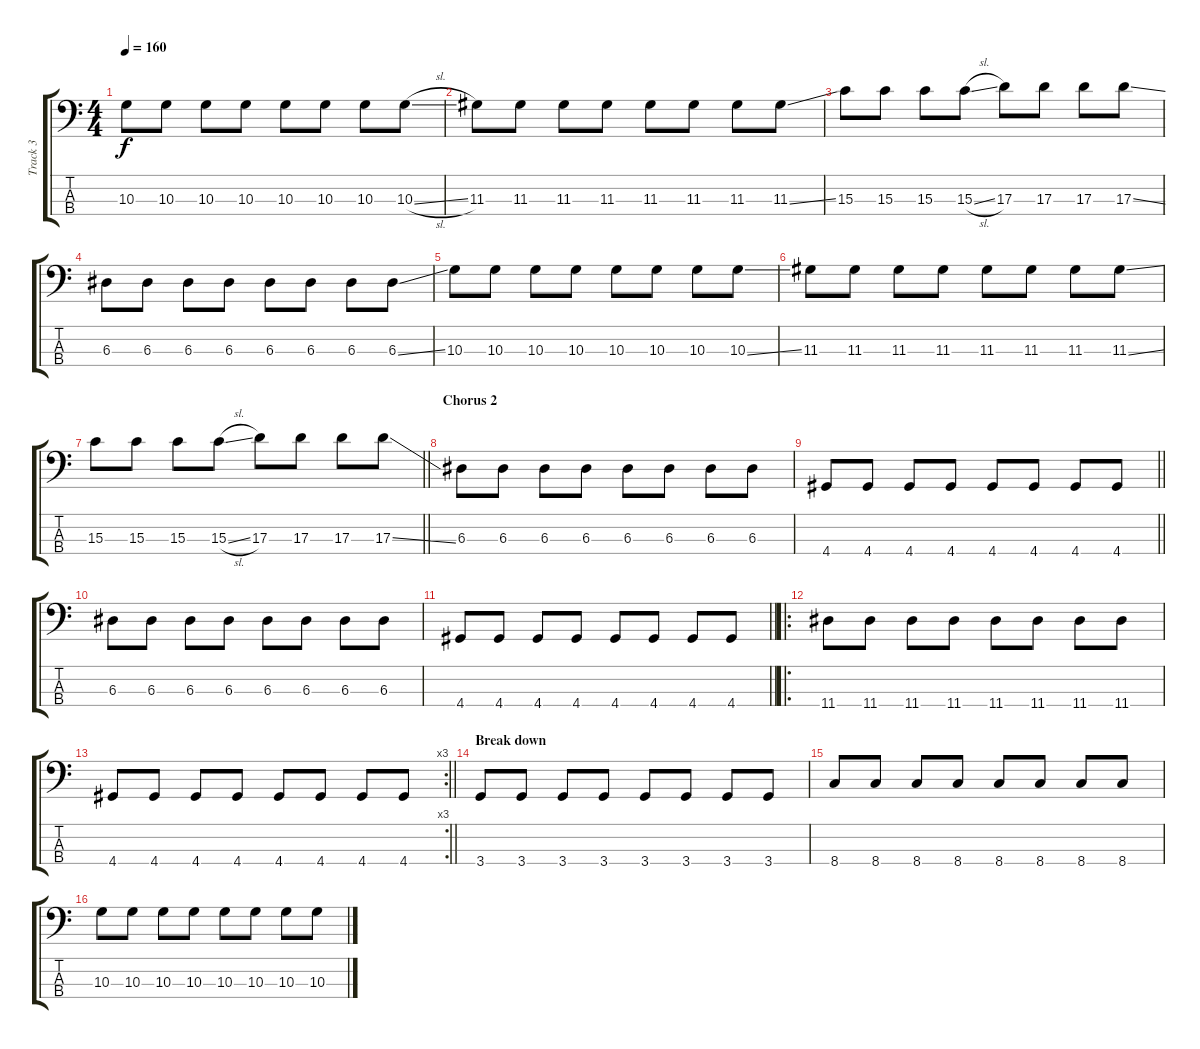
\track ("Track 3" "Track 3") {instrument electricbasspick}
\staff {score tabs}
\tuning (G2 D2 A1 E1) {hide}
\ts (4 4)
\tempo 160
\clef f4
\ks c
10.3.8{dy f} 10.3.8 10.3.8 10.3.8 10.3.8 10.3.8 10.3.8 10.3{sl}.8 |
11.3.8 11.3.8 11.3.8 11.3.8 11.3.8 11.3.8 11.3.8 11.3{ss}.8 |
15.3.8 15.3.8 15.3.8 15.3{sl}.8 17.3.8 17.3.8 17.3.8 17.3{ss}.8 |
6.3.8 6.3.8 6.3.8 6.3.8 6.3.8 6.3.8 6.3.8 6.3{ss}.8 |
10.3.8 10.3.8 10.3.8 10.3.8 10.3.8 10.3.8 10.3.8 10.3{ss}.8 |
11.3.8 11.3.8 11.3.8 11.3.8 11.3.8 11.3.8 11.3.8 11.3{ss}.8 |
\barLineRight lightlight
15.3.8 15.3.8 15.3.8 15.3{sl}.8 17.3.8 17.3.8 17.3.8 17.3{ss}.8 |
\section ("" "Chorus 2")
6.3.8 6.3.8 6.3.8 6.3.8 6.3.8 6.3.8 6.3.8 6.3.8 |
\barLineRight lightlight
4.4.8 4.4.8 4.4.8 4.4.8 4.4.8 4.4.8 4.4.8 4.4.8 |
6.3.8 6.3.8 6.3.8 6.3.8 6.3.8 6.3.8 6.3.8 6.3.8 |
\barLineRight lightlight
4.4.8 4.4.8 4.4.8 4.4.8 4.4.8 4.4.8 4.4.8 4.4.8 |
\ro
11.4.8 11.4.8 11.4.8 11.4.8 11.4.8 11.4.8 11.4.8 11.4.8 |
\rc 3
\barLineRight lightlight
4.4.8 4.4.8 4.4.8 4.4.8 4.4.8 4.4.8 4.4.8 4.4.8 |
\section ("" "Break down")
3.4.8 3.4.8 3.4.8 3.4.8 3.4.8 3.4.8 3.4.8 3.4.8 |
8.4.8 8.4.8 8.4.8 8.4.8 8.4.8 8.4.8 8.4.8 8.4.8 |
10.3.8 10.3.8 10.3.8 10.3.8 10.3.8 10.3.8 10.3.8 10.3.8
